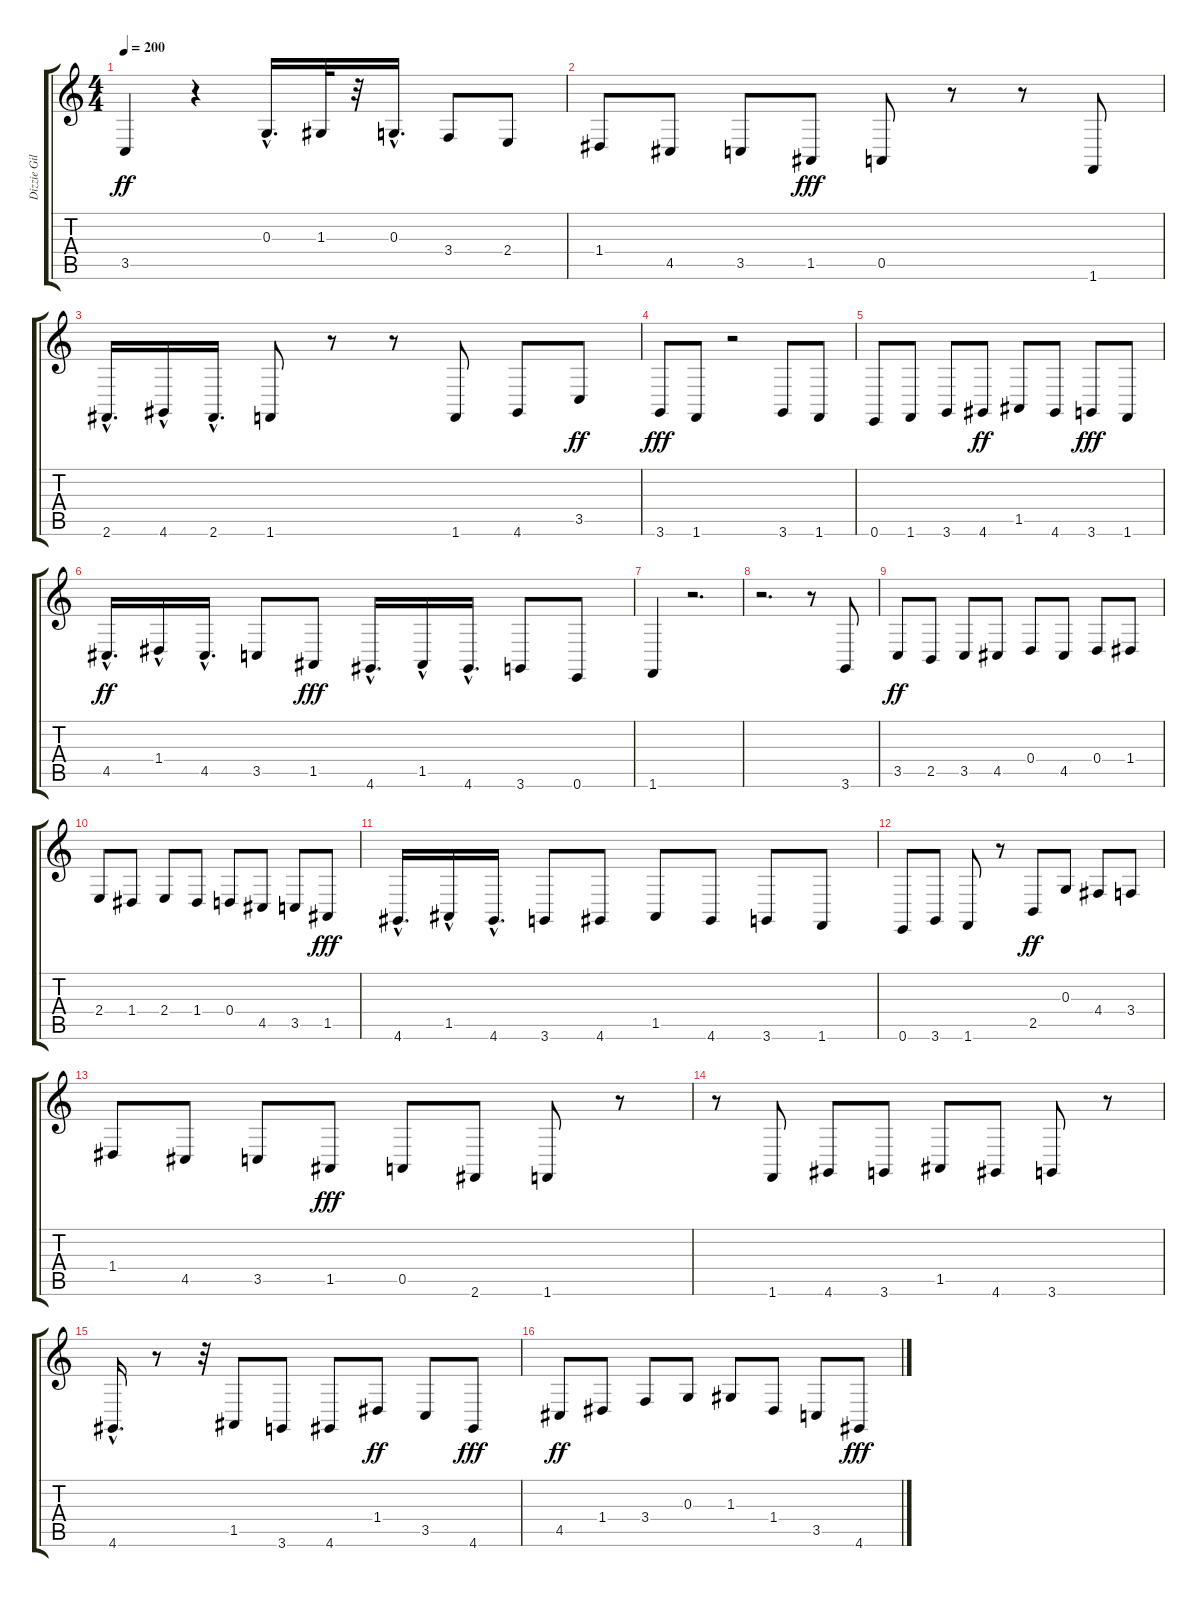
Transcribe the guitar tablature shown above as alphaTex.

\track ("Dizzie Gillespie" "Dizzie Gil") {instrument trumpet}
\staff {score tabs}
\tuning (E4 B3 G3 D3 A2 E2) {hide}
\ts (4 4)
\tempo 200
\clef g2
\ks c
3.5.4{dy ff} r.4 0.3{hac}.16{d} 1.3.32 r.32 0.3{hac}.16{d} 3.4.8 2.4.8 |
1.4.8 4.5.8 3.5.8 1.5.8{dy fff} 0.5.8 r.8 r.8 1.6.8 |
2.6{hac}.16{d} 4.6{hac}.16 2.6{hac}.16{d} 1.6.8 r.8 r.8 1.6.8 4.6.8 3.5.8{dy ff} |
3.6.8{dy fff} 1.6.8 r.2 3.6.8 1.6.8 |
0.6.8 1.6.8 3.6.8 4.6.8{dy ff} 1.5.8 4.6.8 3.6.8{dy fff} 1.6.8 |
4.5{hac}.16{d dy ff} 1.4{hac}.16 4.5{hac}.16{d} 3.5.8 1.5.8{dy fff} 4.6{hac}.16{d} 1.5{hac}.16 4.6{hac}.16{d} 3.6.8 0.6.8 |
1.6.4 r.2{d} |
r.2{d} r.8 3.6.8 |
3.5.8{dy ff} 2.5.8 3.5.8 4.5.8 0.4.8 4.5.8 0.4.8 1.4.8 |
2.4.8 1.4.8 2.4.8 1.4.8 0.4.8 4.5.8 3.5.8 1.5.8{dy fff} |
4.6{hac}.16{d} 1.5{hac}.16 4.6{hac}.16{d} 3.6.8 4.6.8 1.5.8 4.6.8 3.6.8 1.6.8 |
0.6.8 3.6.8 1.6.8 r.8 2.5.8{dy ff} 0.3.8 4.4.8 3.4.8 |
1.4.8 4.5.8 3.5.8 1.5.8{dy fff} 0.5.8 2.6.8 1.6.8 r.8 |
r.8 1.6.8 4.6.8 3.6.8 1.5.8 4.6.8 3.6.8 r.8 |
4.6{hac}.16{d} r.8 r.32 1.5.8 3.6.8 4.6.8 1.4.8{dy ff} 3.5.8 4.6.8{dy fff} |
4.5.8{dy ff} 1.4.8 3.4.8 0.3.8 1.3.8 1.4.8 3.5.8 4.6.8{dy fff}
